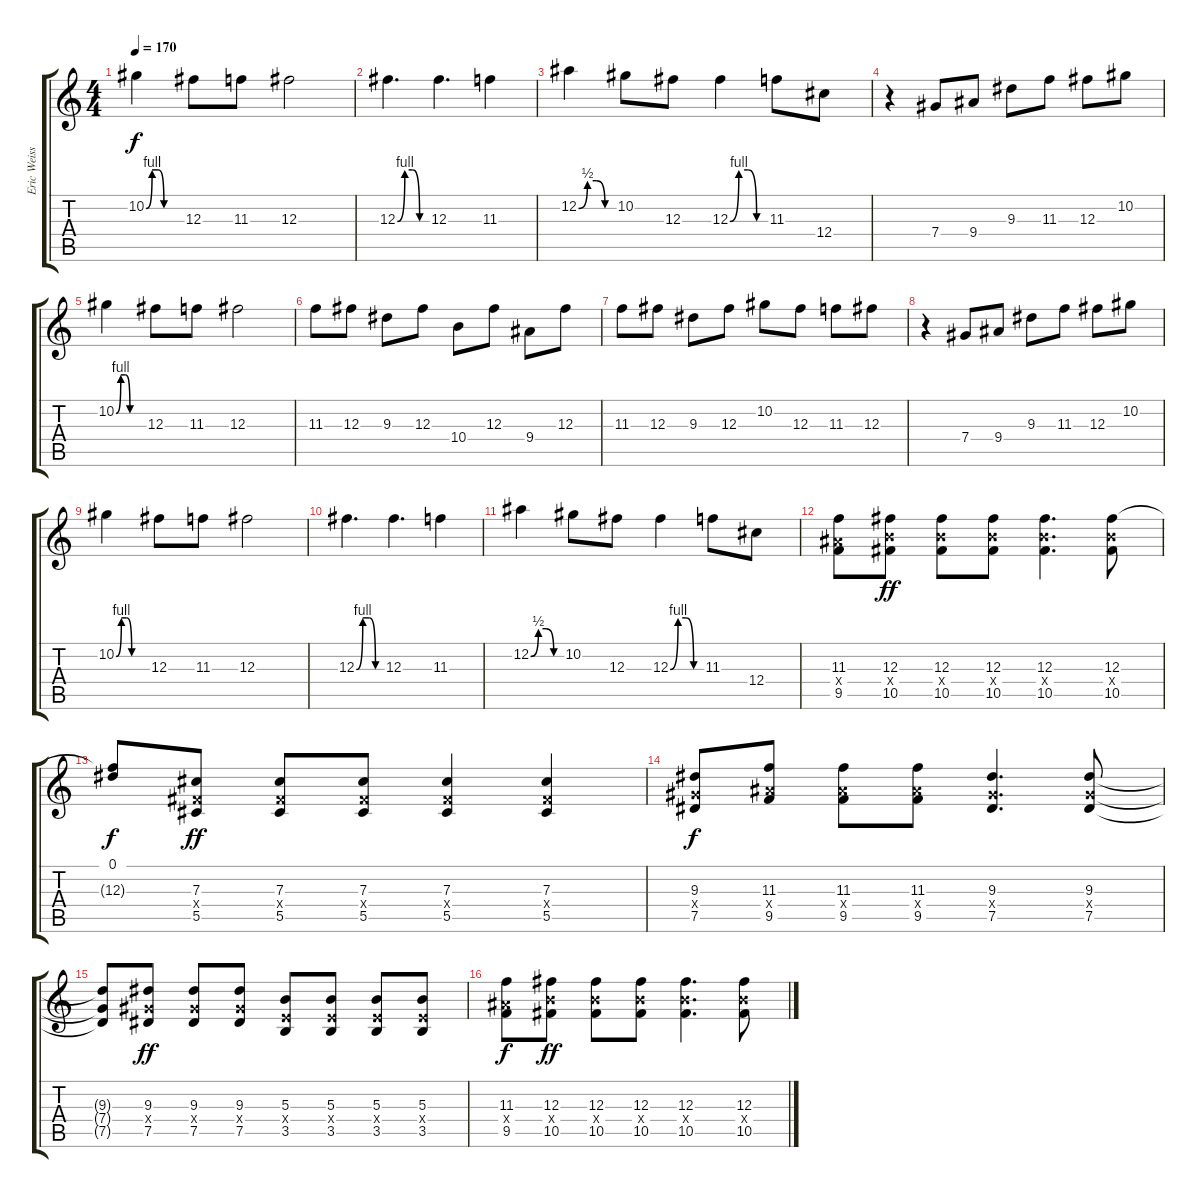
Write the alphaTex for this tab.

\track ("Eric Weiss - Lead" "Eric Weiss") {instrument overdrivenguitar}
\staff {score tabs}
\tuning (Eb4 Bb3 Gb3 Db3 Ab2 Eb2) {hide}
\ts (4 4)
\tempo 170
\clef g2
\ks c
10.2{be (custom 0 0 10 4 20 4 30 0 60 0)}.4{dy f} 12.3.8 11.3.8 12.3.2 |
12.3{be (custom 0 0 15 4 30 4 45 0 60 0)}.4{d} 12.3.4{d} 11.3.4 |
12.2{be (custom 0 0 15 2 30 2 45 0 60 0)}.4 10.2.8 12.3.8 12.3{be (custom 0 0 15 4 30 4 45 0 60 0)}.4 11.3.8 12.4.8 |
r.4 7.4.8 9.4.8 9.3.8 11.3.8 12.3.8 10.2.8 |
10.2{be (custom 0 0 10 4 20 4 30 0 60 0)}.4 12.3.8 11.3.8 12.3.2 |
11.3.8 12.3.8 9.3.8 12.3.8 10.4.8 12.3.8 9.4.8 12.3.8 |
11.3.8 12.3.8 9.3.8 12.3.8 10.2.8 12.3.8 11.3.8 12.3.8 |
r.4 7.4.8 9.4.8 9.3.8 11.3.8 12.3.8 10.2.8 |
10.2{be (custom 0 0 10 4 20 4 30 0 60 0)}.4 12.3.8 11.3.8 12.3.2 |
12.3{be (custom 0 0 15 4 30 4 45 0 60 0)}.4{d} 12.3.4{d} 11.3.4 |
12.2{be (custom 0 0 15 2 30 2 45 0 60 0)}.4 10.2.8 12.3.8 12.3{be (custom 0 0 15 4 30 4 45 0 60 0)}.4 11.3.8 12.4.8 |
(11.3 9.4{x} 9.5).8 (12.3 10.4{x} 10.5).8{dy ff} (12.3 10.4{x} 10.5).8 (12.3 10.4{x} 10.5).8 (12.3 10.4{x} 10.5).4{d} (12.3 10.4{x} 10.5).8 |
(0.1 12.3{t}).8{dy f} (7.3 5.4{x} 5.5).8{dy ff} (7.3 5.4{x} 5.5).8 (7.3 5.4{x} 5.5).8 (7.3 5.4{x} 5.5).4 (7.3 5.4{x} 5.5).4 |
(9.3 7.4{x} 7.5).8{dy f} (11.3 9.4{x} 9.5).8 (11.3 9.4{x} 9.5).8 (11.3 9.4{x} 9.5).8 (9.3 7.4{x} 7.5).4{d} (9.3 7.4{x} 7.5).8 |
(9.3{t} 7.4{t} 7.5{t}).8 (9.3 7.4{x} 7.5).8{dy ff} (9.3 7.4{x} 7.5).8 (9.3 7.4{x} 7.5).8 (5.3 3.4{x} 3.5).8 (5.3 3.4{x} 3.5).8 (5.3 3.4{x} 3.5).8 (5.3 3.4{x} 3.5).8 |
(11.3 9.4{x} 9.5).8{dy f} (12.3 10.4{x} 10.5).8{dy ff} (12.3 10.4{x} 10.5).8 (12.3 10.4{x} 10.5).8 (12.3 10.4{x} 10.5).4{d} (12.3 10.4{x} 10.5).8
